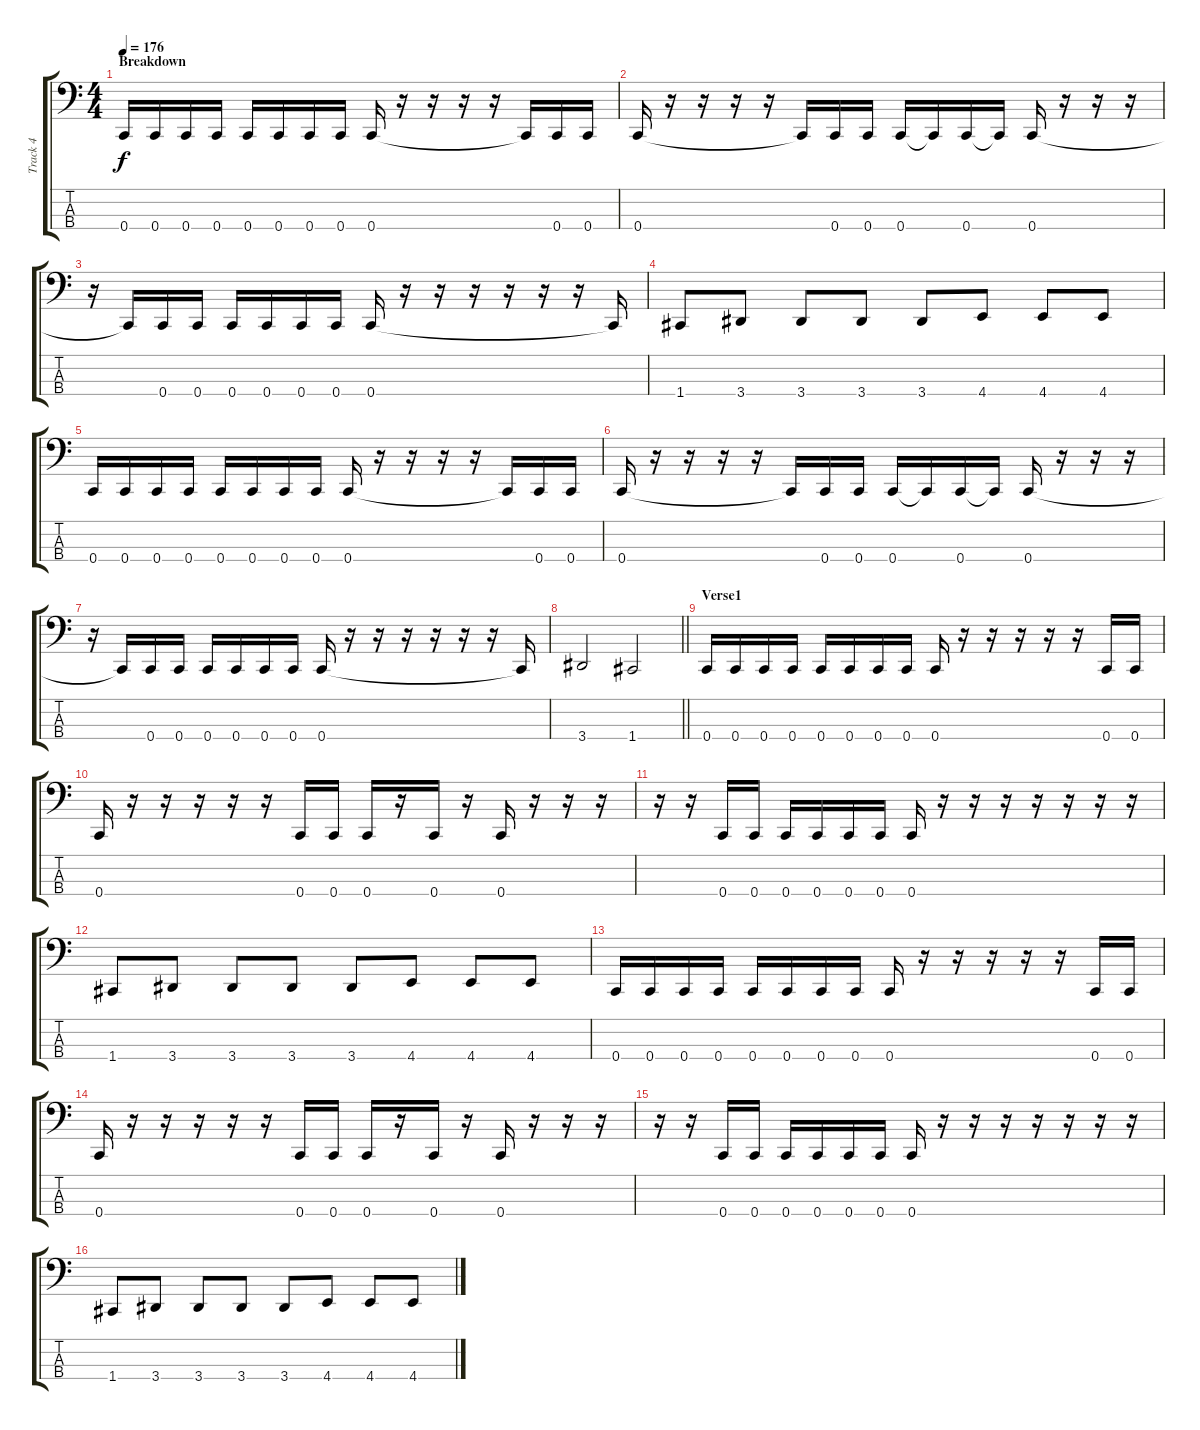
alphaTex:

\track ("Track 4" "Track 4") {instrument electricbasspick}
\staff {score tabs}
\tuning (F2 C2 G1 C1) {hide}
\ts (4 4)
\section ("" "Breakdown")
\tempo 176
\clef f4
\ks c
0.4.16{dy f} 0.4.16 0.4.16 0.4.16 0.4.16 0.4.16 0.4.16 0.4.16 0.4.16 r.16 r.16 r.16 r.16 0.4{t}.16 0.4.16 0.4.16 |
0.4.16 r.16 r.16 r.16 r.16 0.4{t}.16 0.4.16 0.4.16 0.4.16 0.4{t}.16 0.4.16 0.4{t}.16 0.4.16 r.16 r.16 r.16 |
r.16 0.4{t}.16 0.4.16 0.4.16 0.4.16 0.4.16 0.4.16 0.4.16 0.4.16 r.16 r.16 r.16 r.16 r.16 r.16 0.4{t}.16 |
1.4.8 3.4.8 3.4.8 3.4.8 3.4.8 4.4.8 4.4.8 4.4.8 |
0.4.16 0.4.16 0.4.16 0.4.16 0.4.16 0.4.16 0.4.16 0.4.16 0.4.16 r.16 r.16 r.16 r.16 0.4{t}.16 0.4.16 0.4.16 |
0.4.16 r.16 r.16 r.16 r.16 0.4{t}.16 0.4.16 0.4.16 0.4.16 0.4{t}.16 0.4.16 0.4{t}.16 0.4.16 r.16 r.16 r.16 |
r.16 0.4{t}.16 0.4.16 0.4.16 0.4.16 0.4.16 0.4.16 0.4.16 0.4.16 r.16 r.16 r.16 r.16 r.16 r.16 0.4{t}.16 |
\barLineRight lightlight
3.4.2 1.4.2 |
\section ("" "Verse1")
0.4.16 0.4.16 0.4.16 0.4.16 0.4.16 0.4.16 0.4.16 0.4.16 0.4.16 r.16 r.16 r.16 r.16 r.16 0.4.16 0.4.16 |
0.4.16 r.16 r.16 r.16 r.16 r.16 0.4.16 0.4.16 0.4.16 r.16 0.4.16 r.16 0.4.16 r.16 r.16 r.16 |
r.16 r.16 0.4.16 0.4.16 0.4.16 0.4.16 0.4.16 0.4.16 0.4.16 r.16 r.16 r.16 r.16 r.16 r.16 r.16 |
1.4.8 3.4.8 3.4.8 3.4.8 3.4.8 4.4.8 4.4.8 4.4.8 |
0.4.16 0.4.16 0.4.16 0.4.16 0.4.16 0.4.16 0.4.16 0.4.16 0.4.16 r.16 r.16 r.16 r.16 r.16 0.4.16 0.4.16 |
0.4.16 r.16 r.16 r.16 r.16 r.16 0.4.16 0.4.16 0.4.16 r.16 0.4.16 r.16 0.4.16 r.16 r.16 r.16 |
r.16 r.16 0.4.16 0.4.16 0.4.16 0.4.16 0.4.16 0.4.16 0.4.16 r.16 r.16 r.16 r.16 r.16 r.16 r.16 |
1.4.8 3.4.8 3.4.8 3.4.8 3.4.8 4.4.8 4.4.8 4.4.8
